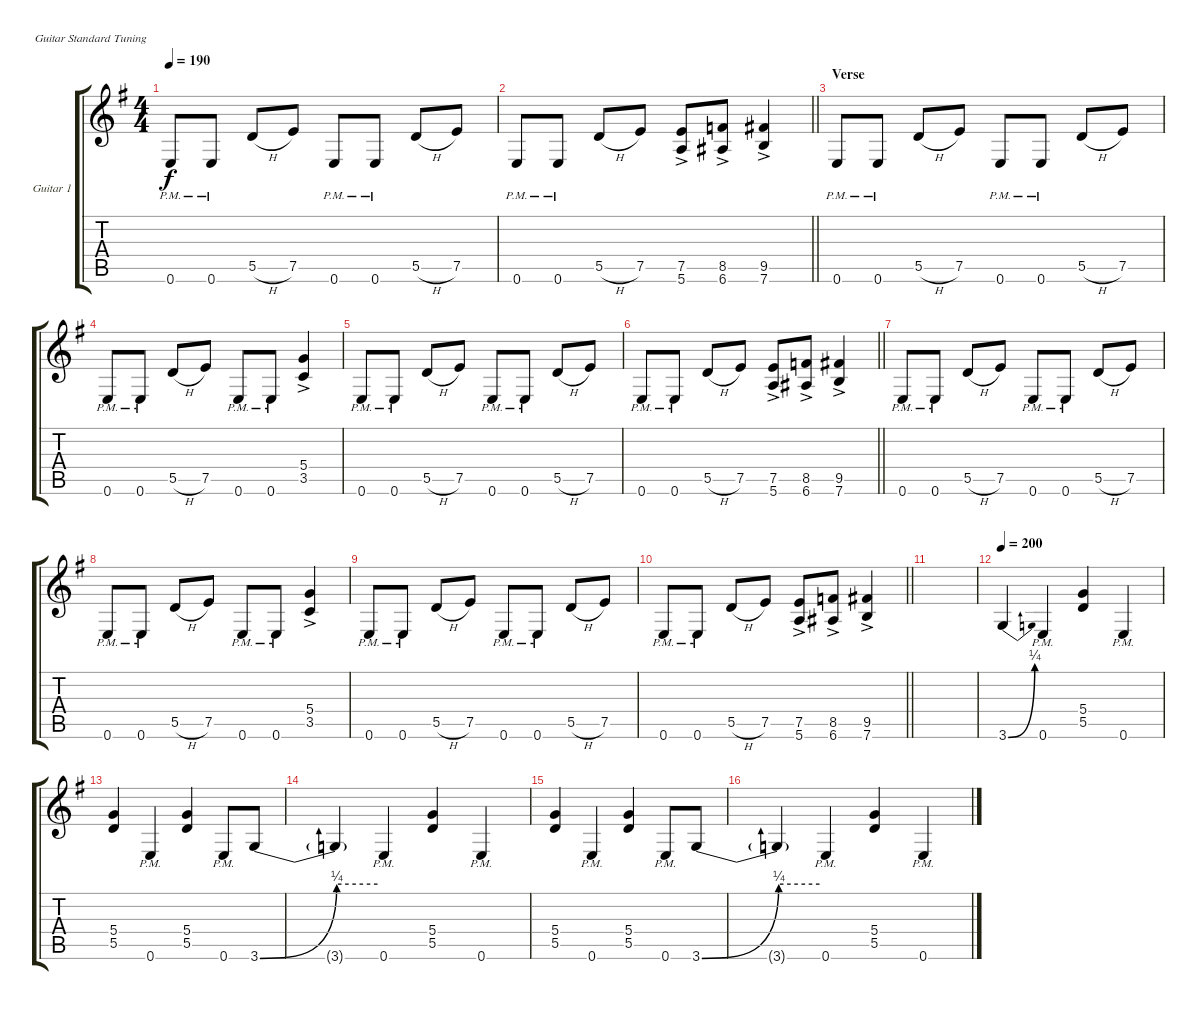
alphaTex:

\bracketExtendMode groupsimilarinstruments
\firstSystemTrackNameOrientation horizontal
\otherSystemsTrackNameOrientation horizontal
\track ("Guitar 1" "Guitar 1") {instrument distortionguitar}
\staff {score tabs}
\tuning (E4 B3 G3 D3 A2 E2)
\ts (4 4)
\tempo 190
\clef g2
\ks g
0.6{pm}.8{dy f} 0.6{pm}.8 5.5{h}.8 7.5.8 0.6{pm}.8 0.6{pm}.8 5.5{h}.8 7.5.8 |
\barLineRight lightlight
0.6{pm}.8 0.6{pm}.8 5.5{h}.8 7.5.8 (7.5{ac} 5.6{ac}).8 (8.5{ac} 6.6{ac}).8 (9.5{ac} 7.6{ac}).4 |
\section ("" "Verse")
0.6{pm}.8 0.6{pm}.8 5.5{h}.8 7.5.8 0.6{pm}.8 0.6{pm}.8 5.5{h}.8 7.5.8 |
0.6{pm}.8 0.6{pm}.8 5.5{h}.8 7.5.8 0.6{pm}.8 0.6{pm}.8 (5.4{ac} 3.5{ac}).4 |
0.6{pm}.8 0.6{pm}.8 5.5{h}.8 7.5.8 0.6{pm}.8 0.6{pm}.8 5.5{h}.8 7.5.8 |
\barLineRight lightlight
0.6{pm}.8 0.6{pm}.8 5.5{h}.8 7.5.8 (7.5{ac} 5.6{ac}).8 (8.5{ac} 6.6{ac}).8 (9.5{ac} 7.6{ac}).4 |
0.6{pm}.8 0.6{pm}.8 5.5{h}.8 7.5.8 0.6{pm}.8 0.6{pm}.8 5.5{h}.8 7.5.8 |
0.6{pm}.8 0.6{pm}.8 5.5{h}.8 7.5.8 0.6{pm}.8 0.6{pm}.8 (5.4{ac} 3.5{ac}).4 |
0.6{pm}.8 0.6{pm}.8 5.5{h}.8 7.5.8 0.6{pm}.8 0.6{pm}.8 5.5{h}.8 7.5.8 |
\barLineRight lightlight
0.6{pm}.8 0.6{pm}.8 5.5{h}.8 7.5.8 (7.5{ac} 5.6{ac}).8 (8.5{ac} 6.6{ac}).8 (9.5{ac} 7.6{ac}).4 |
|
\tempo 200
3.6{be (bend 0 0 60 1)}.4 0.6{pm}.4 (5.4 5.5).4 0.6{pm}.4 |
(5.4 5.5).4 0.6{pm}.4 (5.4 5.5).4 0.6{pm}.8 3.6{be (bend 0 0 60 1)}.8 |
3.6{be (hold 0 1 60 1) t}.4 0.6{pm}.4 (5.4 5.5).4 0.6{pm}.4 |
(5.4 5.5).4 0.6{pm}.4 (5.4 5.5).4 0.6{pm}.8 3.6{be (bend 0 0 60 1)}.8 |
3.6{be (hold 0 1 60 1) t}.4 0.6{pm}.4 (5.4 5.5).4 0.6{pm}.4
